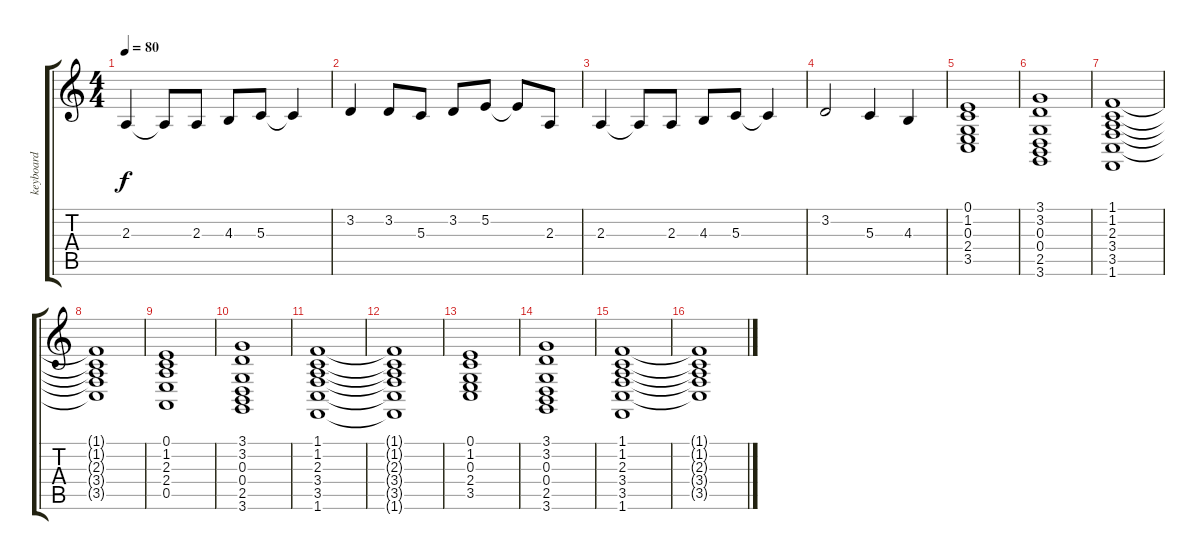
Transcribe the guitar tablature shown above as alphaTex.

\track ("keyboard" "keyboard") {instrument electricpiano2}
\staff {score tabs}
\tuning (E4 B3 G3 D3 A2 E2) {hide}
\ts (4 4)
\tempo 80
\clef g2
\ks c
2.3.4{dy f} 2.3{t}.8 2.3.8 4.3.8 5.3.8 5.3{t}.4 |
3.2.4 3.2.8 5.3.8 3.2.8 5.2.8 5.2{t}.8 2.3.8 |
2.3.4 2.3{t}.8 2.3.8 4.3.8 5.3.8 5.3{t}.4 |
3.2.2 5.3.4 4.3.4 |
(0.1 1.2 0.3 2.4 3.5).1 |
(3.1 3.2 0.3 0.4 2.5 3.6).1 |
(1.1 1.2 2.3 3.4 3.5 1.6).1 |
(1.1{t} 1.2{t} 2.3{t} 3.4{t} 3.5{t}).1 |
(0.1 1.2 2.3 2.4 0.5).1 |
(3.1 3.2 0.3 0.4 2.5 3.6).1 |
(1.1 1.2 2.3 3.4 3.5 1.6).1 |
(1.1{t} 1.2{t} 2.3{t} 3.4{t} 3.5{t} 1.6{t}).1 |
(0.1 1.2 0.3 2.4 3.5).1 |
(3.1 3.2 0.3 0.4 2.5 3.6).1 |
(1.1 1.2 2.3 3.4 3.5 1.6).1 |
(1.1{t} 1.2{t} 2.3{t} 3.4{t} 3.5{t}).1
